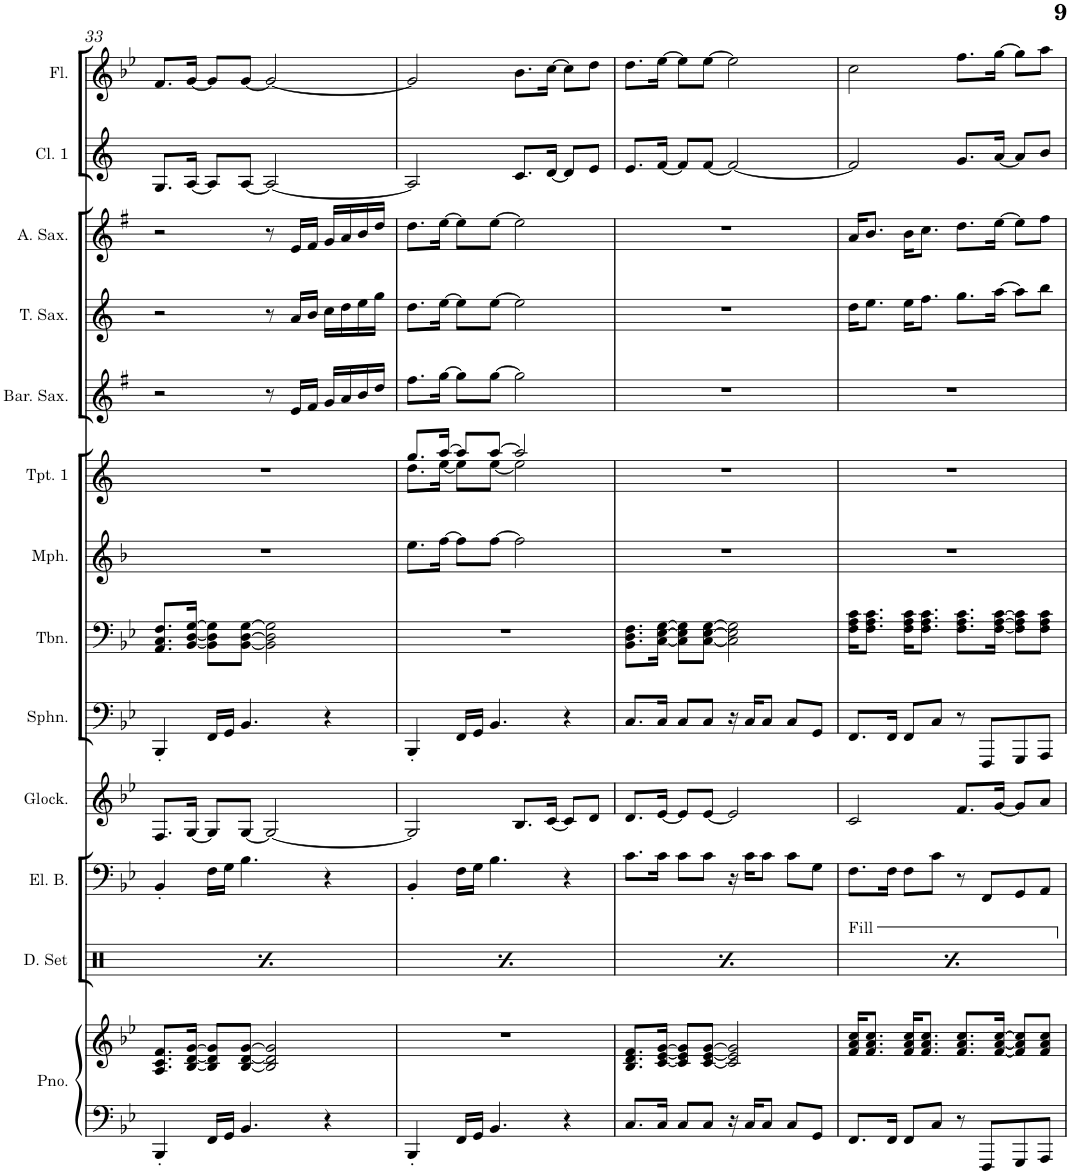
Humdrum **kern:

**kern	**kern	**kern	**kern	**kern	**kern	**kern	**kern	**kern	**kern	**kern	**kern	**kern	**kern
*part13	*part13	*part12	*part11	*part10	*part9	*part8	*part7	*part6	*part5	*part4	*part3	*part2	*part1
*staff14	*staff13	*staff12	*staff11	*staff10	*staff9	*staff8	*staff7	*staff6	*staff5	*staff4	*staff3	*staff2	*staff1
*I"Piano	*	*I"Drumset	*I"Electric Bass	*I"Glockenspiel	*I"Sousaphone	*I"Trombone	*I"Mellophone	*I"Trumpet 1	*I"Baritone Sax	*I"Tenor Sax	*I"Alto Sax	*I"Clarinet 1	*I"Flute
*I'Pno.	*	*I'D. Set	*I'El. B.	*I'Glock.	*I'Sphn.	*I'Tbn.	*I'Mph.	*I'Tpt. 1	*I'Bar. Sax.	*I'T. Sax.	*I'A. Sax.	*I'Cl. 1	*I'Fl.
!!LO:PB:g=z
*clefF4	*clefG2	*clefX	*clefF4	*clefG2	*clefF4	*clefF4	*clefG2	*clefG2	*clefG2	*clefG2	*clefG2	*clefG2	*clefG2
*	*	*	*Trd7c12	*Trd-14c-24	*	*	*Trd4c7	*Trd1c2	*Trd12c21	*Trd8c14	*Trd5c9	*Trd1c2	*
*k[b-e-]	*k[b-e-]	*k[]	*k[b-e-]	*k[b-e-]	*k[b-e-]	*k[b-e-]	*k[b-]	*k[]	*k[f#]	*k[]	*k[f#]	*k[]	*k[b-e-]
*M4/4	*M4/4	*M4/4	*M4/4	*M4/4	*M4/4	*M4/4	*M4/4	*M4/4	*M4/4	*M4/4	*M4/4	*M4/4	*M4/4
=33	=33	=33	=33	=33	=33	=33	=33	=33	=33	=33	=33	=33	=33
*	*	*^	*	*	*	*	*	*	*	*	*	*	*
4BBB-'/	8.A/ 8.c/ 8.f/L	8r	4Rf\	4BB-'/	8.F/L	4BBB-'/	8.AA/ 8.C/ 8.F/L	1r	1r	2r	2r	2r	8.G/L	8.f/L
.	.	8Ree/L	.	.	.	.	.	.	.	.	.	.	.	.
.	[16B-/ [16d/ [16g/Jk	.	.	.	[16G/Jk	.	[16BB-/ [16D/ [16G/Jk	.	.	.	.	.	[16A/Jk	[16g/Jk
16FF/LL	8B-/] 8d/] 8g/]L	8Rcc/	4Rf\	16F\LL	8G/L]	16FF/LL	8BB-\] 8D\] 8G\]L	.	.	.	.	.	8A/L]	8g/L]
16GG/JJ	.	.	.	16G\JJ	.	16GG/JJ	.	.	.	.	.	.	.	.
4.BB-/	[8B-/ [8d/ [8g/J	8Ree/J	.	4.B-\	[8G/J	4.BB-/	[8BB-\ [8D\ [8G\J	.	.	.	.	.	[8A/J	[8g/J
.	2B-/] 2d/] 2g/]	8r	4Rf\	.	2G/_	.	2BB-\] 2D\] 2G\]	.	.	8r	8r	8r	2A/_	2g/_
.	.	8Ree/L	.	.	.	.	.	.	.	16e/LL	16a/LL	16e/LL	.	.
.	.	.	.	.	.	.	.	.	.	16f#/JJ	16b/JJ	16f#/JJ	.	.
4r	.	8Rcc/	4Rf\	4r	.	4r	.	.	.	16g/LL	16cc\LL	16g/LL	.	.
.	.	.	.	.	.	.	.	.	.	16a/	16dd\	16a/	.	.
.	.	8Ree/J	.	.	.	.	.	.	.	16b/	16ee\	16b/	.	.
.	.	.	.	.	.	.	.	.	.	16dd/JJ	16gg\JJ	16dd/JJ	.	.
=34	=34	=34	=34	=34	=34	=34	=34	=34	=34	=34	=34	=34	=34	=34
*	*	*	*	*	*	*	*	*	*^	*	*	*	*	*
4BBB-'/	1r	8r	4Rf\	4BB-'/	2G/]	4BBB-'/	1r	8.ee\L	8.gg/L	8.dd\L	8.ff#\L	8.dd\L	8.dd\L	2A/]	2g/]
.	.	8Ree/L	.	.	.	.	.	.	.	.	.	.	.	.	.
.	.	.	.	.	.	.	.	[16ff\Jk	[16aa/Jk	[16ee\Jk	[16gg\Jk	[16ee\Jk	[16ee\Jk	.	.
16FF/LL	.	8Rcc/	4Rf\	16F\LL	.	16FF/LL	.	8ff\L]	8aa/L]	8ee\L]	8gg\L]	8ee\L]	8ee\L]	.	.
16GG/JJ	.	.	.	16G\JJ	.	16GG/JJ	.	.	.	.	.	.	.	.	.
4.BB-/	.	8Ree/J	.	4.B-\	.	4.BB-/	.	[8ff\J	[8aa/J	[8ee\J	[8gg\J	[8ee\J	[8ee\J	.	.
.	.	8r	4Rf\	.	8.B-/L	.	.	2ff\]	2aa/]	2ee\]	2gg\]	2ee\]	2ee\]	8.c/L	8.b-\L
.	.	8Ree/L	.	.	.	.	.	.	.	.	.	.	.	.	.
.	.	.	.	.	[16c/Jk	.	.	.	.	.	.	.	.	[16d/Jk	[16cc\Jk
4r	.	8Rcc/	4Rf\	4r	8c/L]	4r	.	.	.	.	.	.	.	8d/L]	8cc\L]
.	.	8Ree/J	.	.	8d/J	.	.	.	.	.	.	.	.	8e/J	8dd\J
*	*	*	*	*	*	*	*	*	*v	*v	*	*	*	*	*
=35	=35	=35	=35	=35	=35	=35	=35	=35	=35	=35	=35	=35	=35	=35
8.C/L	8.B-/ 8.d/ 8.f/L	8r	4Rf\	8.c\L	8.d/L	8.C/L	8.BB-\ 8.D\ 8.F\L	1r	1r	1r	1r	1r	8.e/L	8.dd\L
.	.	8Ree/L	.	.	.	.	.	.	.	.	.	.	.	.
16C/Jk	[16c/ [16e-/ [16g/Jk	.	.	16c\Jk	[16e-/Jk	16C/Jk	[16C\ [16E-\ [16G\Jk	.	.	.	.	.	[16f/Jk	[16ee-\Jk
8C/L	8c/] 8e-/] 8g/]L	8Rcc/	4Rf\	8c\L	8e-/L]	8C/L	8C\] 8E-\] 8G\]L	.	.	.	.	.	8f/L]	8ee-\L]
8C/J	[8c/ [8e-/ [8g/J	8Ree/J	.	8c\J	[8e-/J	8C/J	[8C\ [8E-\ [8G\J	.	.	.	.	.	[8f/J	[8ee-\J
16r	2c/] 2e-/] 2g/]	8r	4Rf\	16r	2e-/]	16r	2C\] 2E-\] 2G\]	.	.	.	.	.	2f/_	2ee-\]
16C/KL	.	.	.	16c\KL	.	16C/KL	.	.	.	.	.	.	.	.
8C/J	.	8Ree/L	.	8c\J	.	8C/J	.	.	.	.	.	.	.	.
8C/L	.	8Rcc/	4Rf\	8c\L	.	8C/L	.	.	.	.	.	.	.	.
8GG/J	.	8Ree/J	.	8G\J	.	8GG/J	.	.	.	.	.	.	.	.
=36	=36	=36	=36	=36	=36	=36	=36	=36	=36	=36	=36	=36	=36	=36
8.FF/L	16f/ 16a/ 16cc/KL	8r	4Rf\	8.F\L	2c/	8.FF/L	16F\ 16A\ 16c\KL	1r	1r	1r	16dd\KL	16a/KL	2f/]	2cc\
.	8.f/ 8.a/ 8.cc/J	.	.	.	.	.	8.F\ 8.A\ 8.c\J	.	.	.	8.ee\J	8.b/J	.	.
.	.	8Ree/L	.	.	.	.	.	.	.	.	.	.	.	.
16FF/Jk	.	.	.	16F\Jk	.	16FF/Jk	.	.	.	.	.	.	.	.
8FF/L	16f/ 16a/ 16cc/KL	8Rcc/	4Rf\	8F\L	.	8FF/L	16F\ 16A\ 16c\KL	.	.	.	16ee\KL	16b\KL	.	.
.	8.f/ 8.a/ 8.cc/J	.	.	.	.	.	8.F\ 8.A\ 8.c\J	.	.	.	8.ff\J	8.cc\J	.	.
8C/J	.	8Ree/J	.	8c\J	.	8C/J	.	.	.	.	.	.	.	.
8r	8.f/ 8.a/ 8.cc/L	8r	4Rf\	8r	8.f/L	8r	8.F\ 8.A\ 8.c\L	.	.	.	8.gg\L	8.dd\L	8.g/L	8.ff\L
8FFF/L	.	8Ree/L	.	8FF/L	.	8FFF/L	.	.	.	.	.	.	.	.
.	[16f/ [16a/ [16cc/Jk	.	.	.	[16g/Jk	.	[16F\ [16A\ [16c\Jk	.	.	.	[16aa\Jk	[16ee\Jk	[16a/Jk	[16gg\Jk
8GGG/	8f/] 8a/] 8cc/]L	8Rcc/	4Rf\	8GG/	8g/L]	8GGG/	8F\] 8A\] 8c\]L	.	.	.	8aa\L]	8ee\L]	8a/L]	8gg\L]
8AAA/J	8f/ 8a/ 8cc/J	8Ree/J	.	8AA/J	8a/J	8AAA/J	8F\ 8A\ 8c\J	.	.	.	8bb\J	8ff#\J	8b/J	8aa\J
*	*	*v	*v	*	*	*	*	*	*	*	*	*	*	*
=	=	=	=	=	=	=	=	=	=	=	=	=	=
*-	*-	*-	*-	*-	*-	*-	*-	*-	*-	*-	*-	*-	*-
